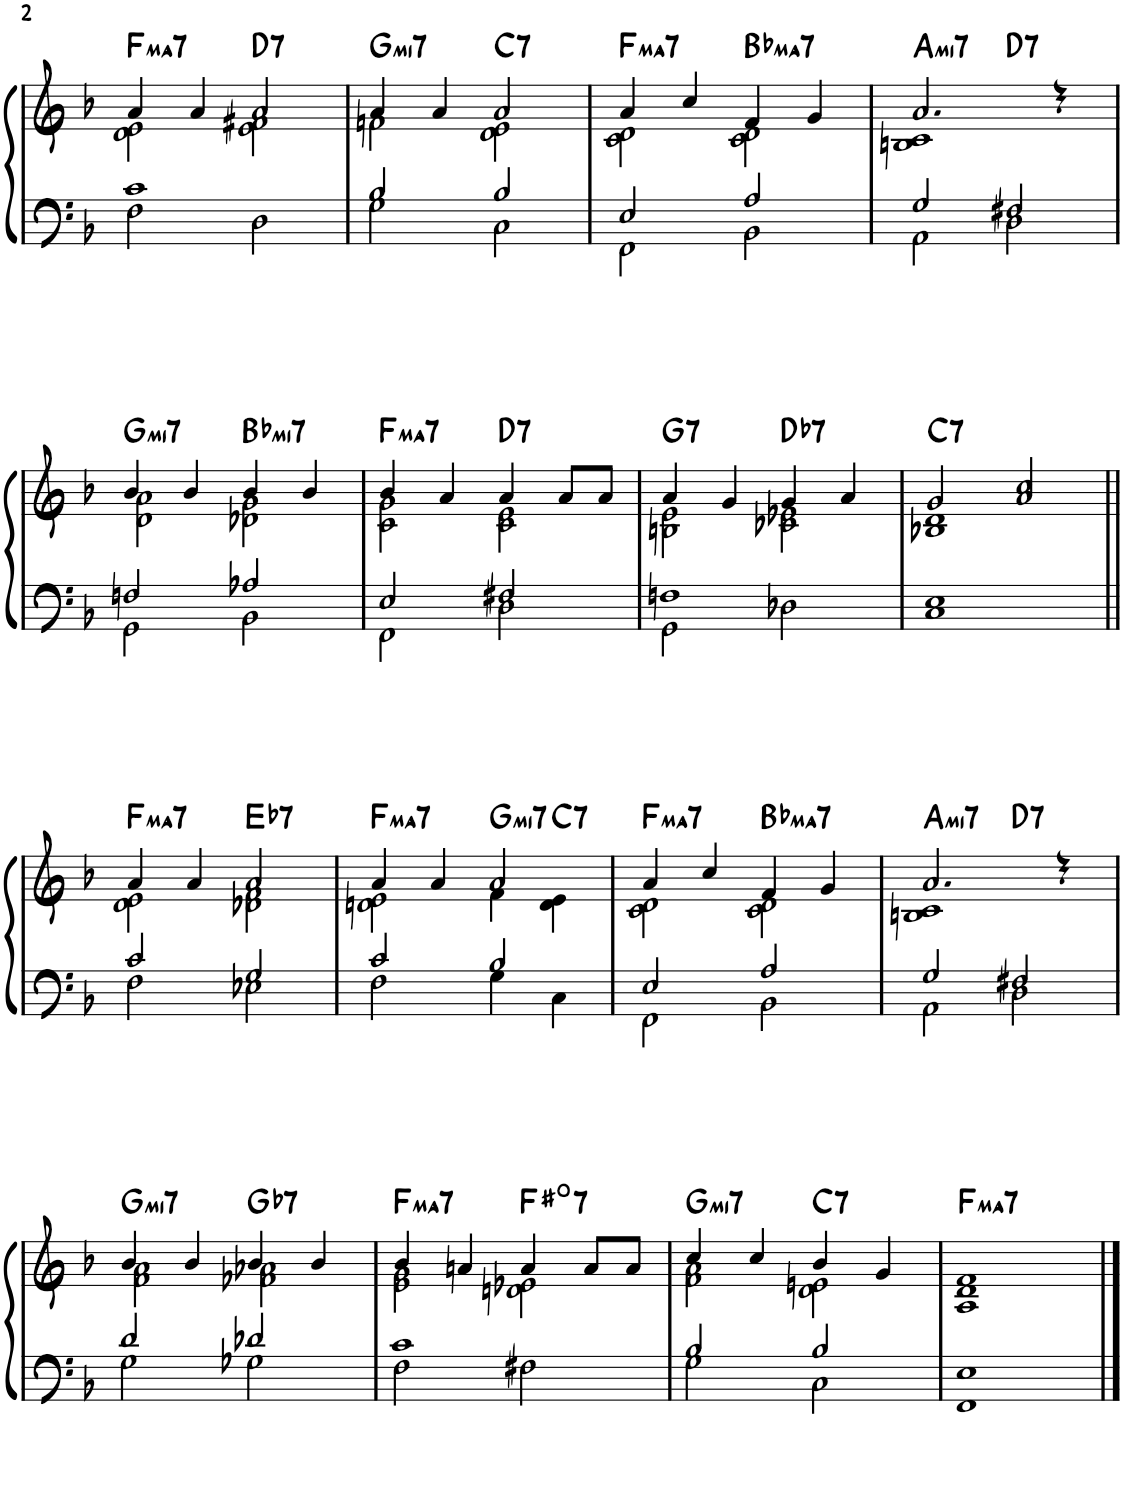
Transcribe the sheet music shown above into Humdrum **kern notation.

**kern	**kern	**harte
*part1	*part1	*part1
*staff2	*staff1	*
*I"Piano	*	*
*I'Pno.	*	*
!!LO:PB:g=z
*clefF4	*clefG2	*
*k[b-]	*k[b-]	*
*M4/4	*M4/4	*
=17	=17	=17
*^	*^	*
!	!	!	!	!LO:H:kt=ma7
1c	2F\	4a/	2d\ 2e\	F:maj7
.	.	4a/	.	.
!	!	!	!	!LO:H:kt=7
.	2D\	2a/	2e\ 2f#X\	D:7
=18	=18	=18	=18	=18
!	!	!	!	!LO:H:kt=mi7
2B-/	2G\	4a/	2fn\	G:min7
.	.	4a/	.	.
!	!	!	!	!LO:H:kt=7
2B-/	2C\	2a/	2d\ 2e\	C:7
=19	=19	=19	=19	=19
!	!	!	!	!LO:H:kt=ma7
2E/	2FF\	4a/	2c\ 2d\	F:maj7
.	.	4cc/	.	.
!	!	!	!	!LO:H:kt=ma7
2A/	2BB-\	4f/	2c\ 2d\	Bb:maj7
.	.	4g/	.	.
=20	=20	=20	=20	=20
!	!	!	!	!LO:H:kt=mi7
*	*	*	*^	*
2G/	2AA\	2.a/	1Bn 1c	2ryy	A:min7
!	!	!	!	!	!LO:H:kt=7
2F#X/	2D\	.	.	2ryy	D:7
.	.	4r	.	.	.
!!LO:LB:g=z
=21	=21	=21	=21	=21	=21
!	!	!	!	!	!LO:H:kt=mi7
*	*	*	*v	*v	*
2Fn/	2GG\	4b-/	2d\ 2a\	G:min7
.	.	4b-/	.	.
!	!	!	!	!LO:H:kt=mi7
2A-X/	2BB-\	4b-/	2d-X\ 2g\	Bb:min7
.	.	4b-/	.	.
=22	=22	=22	=22	=22
!	!	!	!	!LO:H:kt=ma7
2E/	2FF\	4b-/	2c\ 2g\	F:maj7
.	.	4a/	.	.
!	!	!	!	!LO:H:kt=7
2F#X/	2D\	4a/	2c\ 2e\	D:7
.	.	8a/L	.	.
.	.	8a/J	.	.
=23	=23	=23	=23	=23
!	!	!	!	!LO:H:kt=7
1Fn	2GG\	4a/	2Bn\ 2e\	G:7
.	.	4g/	.	.
!	!	!	!	!LO:H:kt=7
.	2D-X\	4g/	2c-X\ 2e-X\	Db:7
.	.	4a/	.	.
=24	=24	=24	=24	=24
!	!	!	!	!LO:H:kt=7
1E	1C	2g/	1B-X 1d	C:7
.	.	2a/ 2cc/	.	.
!!LO:LB:g=z	!!
=25||	=25||	=25||	=25||	=25||
!	!	!	!	!LO:H:kt=ma7
2c/	2F\	4a/	2d\ 2e\	F:maj7
.	.	4a/	.	.
!	!	!	!	!LO:H:kt=7
2G/	2E-X\	2a/	2d-X\ 2f\	Eb:7
=26	=26	=26	=26	=26
!	!	!	!	!LO:H:kt=ma7
2c/	2F\	4a/	2dn\ 2e\	F:maj7
.	.	4a/	.	.
!	!	!	!	!LO:H:kt=mi7
2B-/	4G\	2a/	4f\	G:min7
!	!	!	!	!LO:H:kt=7
.	4C\	.	4d\ 4e\	C:7
=27	=27	=27	=27	=27
!	!	!	!	!LO:H:kt=ma7
2E/	2FF\	4a/	2c\ 2d\	F:maj7
.	.	4cc/	.	.
!	!	!	!	!LO:H:kt=ma7
2A/	2BB-\	4f/	2c\ 2d\	Bb:maj7
.	.	4g/	.	.
=28	=28	=28	=28	=28
!	!	!	!	!LO:H:kt=mi7
*	*	*	*^	*
2G/	2AA\	2.a/	1Bn 1c	2ryy	A:min7
!	!	!	!	!	!LO:H:kt=7
2F#X/	2D\	.	.	2ryy	D:7
.	.	4r	.	.	.
!!LO:LB:g=z
=29	=29	=29	=29	=29	=29
!	!	!	!	!	!LO:H:kt=mi7
*	*	*	*v	*v	*
2d/	2G\	4b-/	2f\ 2a\	G:min7
.	.	4b-/	.	.
!	!	!	!	!LO:H:kt=7
2d-X/	2G-X\	4b-/	2f-X\ 2a-X\	Gb:7
.	.	4b-/	.	.
=30	=30	=30	=30	=30
!	!	!	!	!LO:H:kt=ma7
1c	2F\	4b-/	2e\ 2g\	F:maj7
.	.	4an/	.	.
!	!	!	!	!LO:H:kt=7
.	2F#X\	4a/	2dn\ 2e-X\	F#:dim7
.	.	8a/L	.	.
.	.	8a/J	.	.
=31	=31	=31	=31	=31
!	!	!	!	!LO:H:kt=mi7
2B-/	2G\	4cc/	2f\ 2a\	G:min7
.	.	4cc/	.	.
!	!	!	!	!LO:H:kt=7
2B-/	2C\	4b-/	2d\ 2en\	C:7
.	.	4g/	.	.
=32	=32	=32	=32	=32
!	!	!	!	!LO:H:kt=ma7
1E	1FF	1f	1A 1d	F:maj7
*v	*v	*	*	*
*	*v	*v	*
==	==	==
*-	*-	*-
